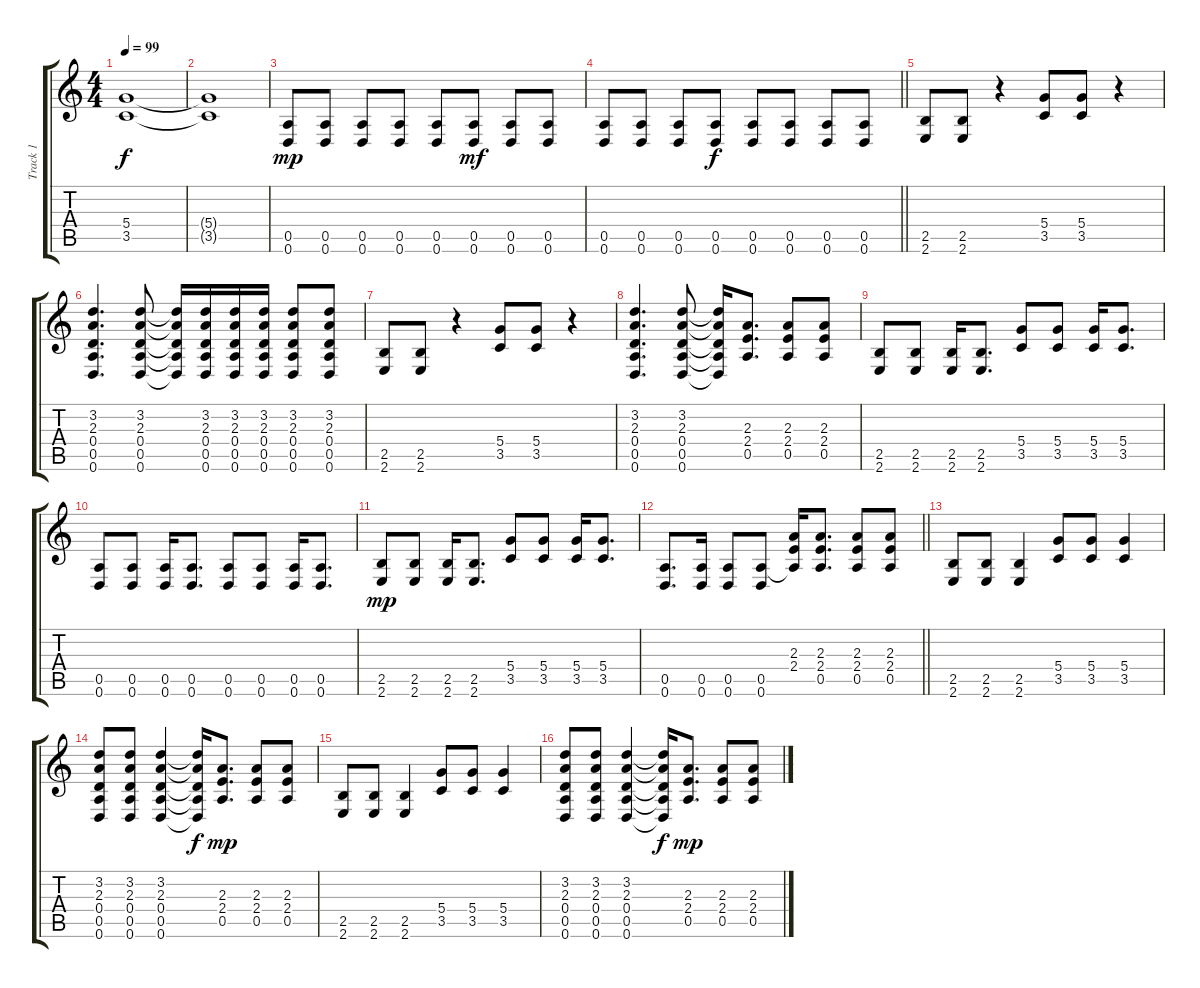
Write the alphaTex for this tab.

\track ("Track 1" "Track 1") {instrument electricguitarclean}
\staff {score tabs}
\tuning (E4 B3 G3 D3 A2 D2) {hide}
\ts (4 4)
\tempo 99
\clef g2
\ks c
(5.4 3.5).1{dy f} |
(5.4{t} 3.5{t}).1 |
(0.5 0.6).8{dy mp} (0.5 0.6).8 (0.5 0.6).8 (0.5 0.6).8 (0.5 0.6).8 (0.5 0.6).8{dy mf} (0.5 0.6).8 (0.5 0.6).8 |
\barLineRight lightlight
(0.5 0.6).8 (0.5 0.6).8 (0.5 0.6).8 (0.5 0.6).8{dy f} (0.5 0.6).8 (0.5 0.6).8 (0.5 0.6).8 (0.5 0.6).8 |
(2.5 2.6).8 (2.5 2.6).8 r.4 (5.4 3.5).8 (5.4 3.5).8 r.4 |
(3.2 2.3 0.4 0.5 0.6).4{d} (3.2 2.3 0.4 0.5 0.6).8 (3.2{t} 2.3{t} 0.4{t} 0.5{t} 0.6{t}).16 (3.2 2.3 0.4 0.5 0.6).16 (3.2 2.3 0.4 0.5 0.6).16 (3.2 2.3 0.4 0.5 0.6).16 (3.2 2.3 0.4 0.5 0.6).8 (3.2 2.3 0.4 0.5 0.6).8 |
(2.5 2.6).8 (2.5 2.6).8 r.4 (5.4 3.5).8 (5.4 3.5).8 r.4 |
(3.2 2.3 0.4 0.5 0.6).4{d} (3.2 2.3 0.4 0.5 0.6).8 (3.2{t} 2.3{t} 0.4{t} 0.5{t} 0.6{t}).16 (2.3 2.4 0.5).8{d} (2.3 2.4 0.5).8 (2.3 2.4 0.5).8 |
(2.5 2.6).8 (2.5 2.6).8 (2.5 2.6).16 (2.5 2.6).8{d} (5.4 3.5).8 (5.4 3.5).8 (5.4 3.5).16 (5.4 3.5).8{d} |
(0.5 0.6).8 (0.5 0.6).8 (0.5 0.6).16 (0.5 0.6).8{d} (0.5 0.6).8 (0.5 0.6).8 (0.5 0.6).16 (0.5 0.6).8{d} |
(2.5 2.6).8{dy mp} (2.5 2.6).8 (2.5 2.6).16 (2.5 2.6).8{d} (5.4 3.5).8 (5.4 3.5).8 (5.4 3.5).16 (5.4 3.5).8{d} |
\barLineRight lightlight
(0.5 0.6).8{d} (0.5 0.6).16 (0.5 0.6).8 (0.5 0.6).8 (2.3 2.4 0.5{t}).16 (2.3 2.4 0.5).8{d} (2.3 2.4 0.5).8 (2.3 2.4 0.5).8 |
(2.5 2.6).8 (2.5 2.6).8 (2.5 2.6).4 (5.4 3.5).8 (5.4 3.5).8 (5.4 3.5).4 |
(3.2 2.3 0.4 0.5 0.6).8 (3.2 2.3 0.4 0.5 0.6).8 (3.2 2.3 0.4 0.5 0.6).4 (3.2{t} 2.3{t} 0.4{t} 0.5{t} 0.6{t}).16{dy f} (2.3 2.4 0.5).8{d dy mp} (2.3 2.4 0.5).8 (2.3 2.4 0.5).8 |
(2.5 2.6).8 (2.5 2.6).8 (2.5 2.6).4 (5.4 3.5).8 (5.4 3.5).8 (5.4 3.5).4 |
(3.2 2.3 0.4 0.5 0.6).8 (3.2 2.3 0.4 0.5 0.6).8 (3.2 2.3 0.4 0.5 0.6).4 (3.2{t} 2.3{t} 0.4{t} 0.5{t} 0.6{t}).16{dy f} (2.3 2.4 0.5).8{d dy mp} (2.3 2.4 0.5).8 (2.3 2.4 0.5).8
